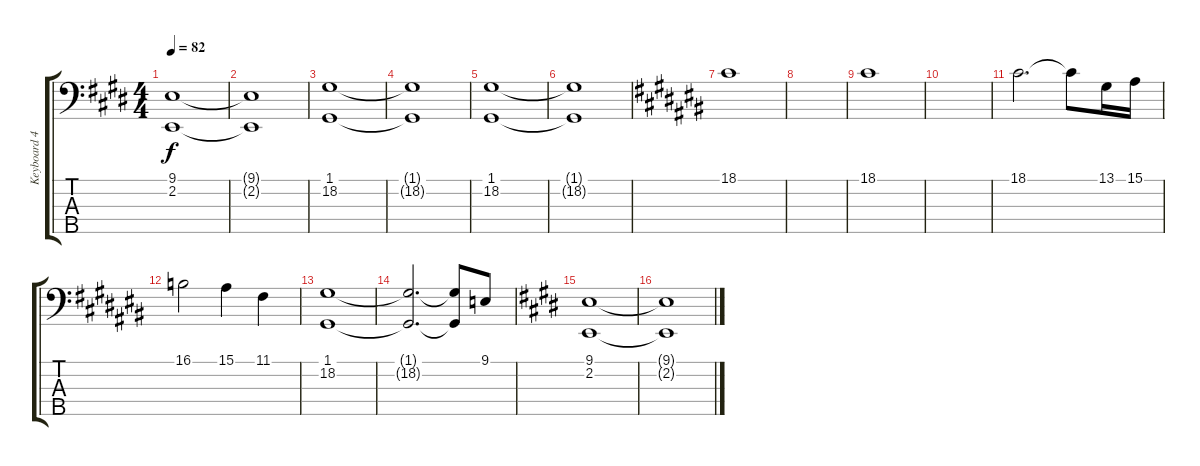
\track ("Keyboard 4" "Keyboard 4") {instrument stringensemble1}
\staff {score tabs}
\tuning (G2 D2 A1 E1 B0) {hide}
\ts (4 4)
\tempo 82
\clef f4
\ks e
(9.1 2.2).1{dy f} |
(9.1{t} 2.2{t}).1 |
(1.1 18.2).1 |
(1.1{t} 18.2{t}).1 |
(1.1 18.2).1 |
(1.1{t} 18.2{t}).1 |
\ks c#
18.1.1 |
|
18.1.1 |
|
18.1.2{d} 18.1{t}.8 13.1.16 15.1.16 |
16.1.2 15.1.4 11.1.4 |
(1.1 18.2).1 |
(1.1{t} 18.2{t}).2{d} (1.1{t} 18.2{t}).8 9.1.8 |
\ks e
(9.1 2.2).1 |
(9.1{t} 2.2{t}).1
